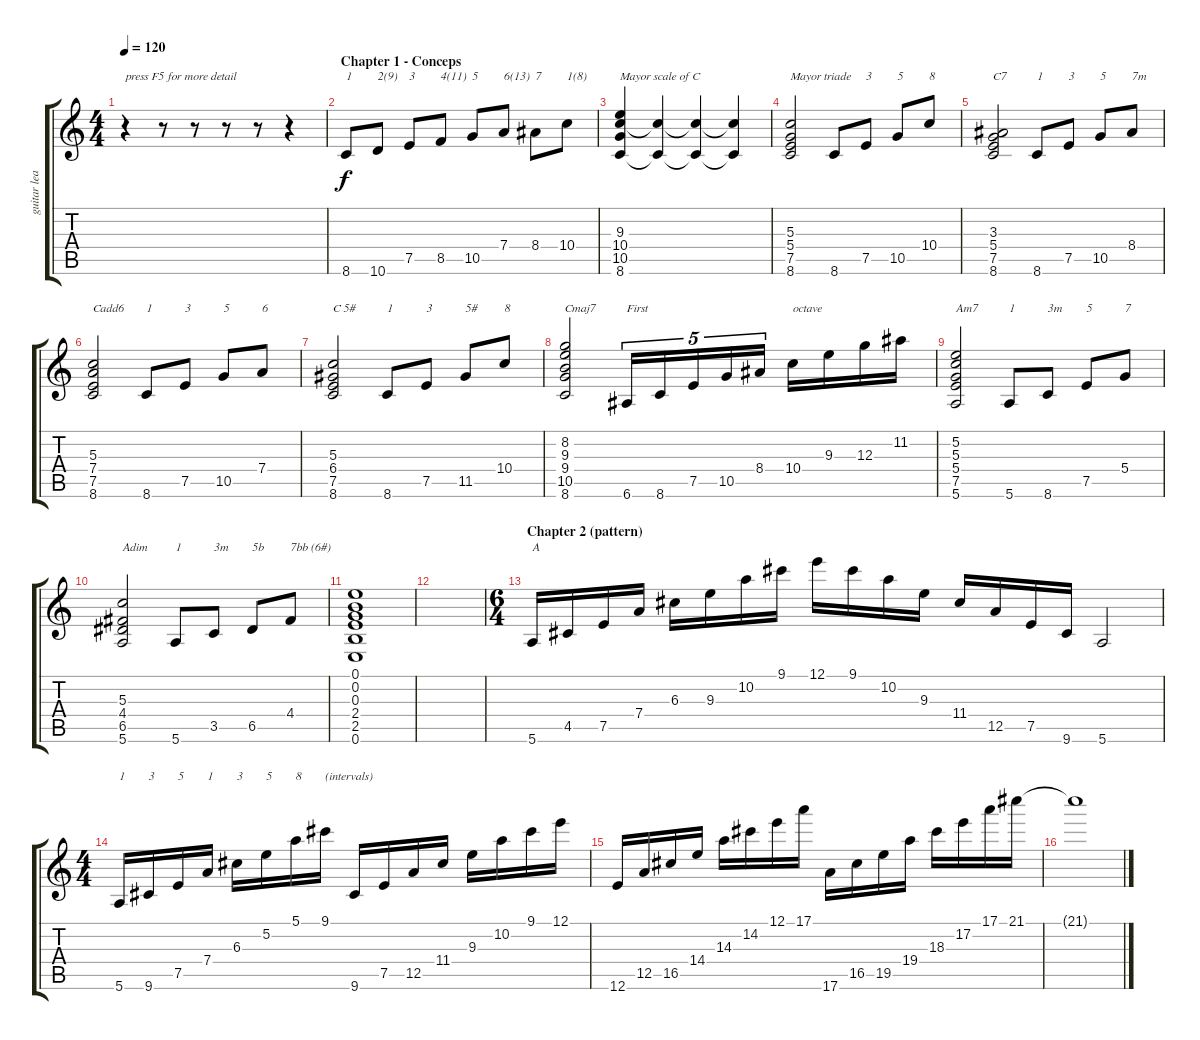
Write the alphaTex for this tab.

\track ("guitar lead" "guitar lea") {instrument acousticguitarsteel}
\staff {score tabs}
\tuning (E4 B3 G3 D3 A2 E2) {hide}
\ts (4 4)
\tempo 120
\clef g2
\ks c
r.4{txt "press F5 for more detail" dy f instrument acousticguitarsteel} r.8 r.8 r.8 r.8 r.4 |
\section ("" "Chapter 1 - Conceps")
8.6.8{txt "1"} 10.6.8{txt "2(9)"} 7.5.8{txt "3"} 8.5.8{txt "4(11)"} 10.5.8{txt "5"} 7.4.8{txt "6(13)"} 8.4.8{txt "7"} 10.4.8{txt "1(8)"} |
(9.3 10.4 10.5 8.6).4{txt "Mayor scale of C"} (10.4{t} 8.6{t}).4 (10.4{t} 8.6{t}).4 (10.4{t} 8.6{t}).4 |
(5.3 5.4 7.5 8.6).2{txt "Mayor triade"} 8.6.8 7.5.8{txt "3"} 10.5.8{txt "5"} 10.4.8{txt "8"} |
(3.3 5.4 7.5 8.6).2{txt "C7"} 8.6.8{txt "1"} 7.5.8{txt "3"} 10.5.8{txt "5"} 8.4.8{txt "7m"} |
(5.3 7.4 7.5 8.6).2{txt "Cadd6"} 8.6.8{txt "1"} 7.5.8{txt "3"} 10.5.8{txt "5"} 7.4.8{txt "6"} |
(5.3 6.4 7.5 8.6).2{txt "C 5#"} 8.6.8{txt "1"} 7.5.8{txt "3"} 11.5.8{txt "5#"} 10.4.8{txt "8"} |
(8.2 9.3 9.4 10.5 8.6).2{txt "Cmaj7"} 6.6.16{tu (5 4) txt "First"} 8.6.16{tu (5 4)} 7.5.16{tu (5 4)} 10.5.16{tu (5 4)} 8.4.16{tu (5 4)} 10.4.16{txt "octave"} 9.3.16 12.3.16 11.2.16 |
(5.2 5.3 5.4 7.5 5.6).2{txt "Am7"} 5.6.8{txt "1"} 8.6.8{txt "3m"} 7.5.8{txt "5"} 5.4.8{txt "7"} |
(5.3 4.4 6.5 5.6).2{txt "Adim"} 5.6.8{txt "1"} 3.5.8{txt "3m"} 6.5.8{txt "5b"} 4.4.8{txt "7bb (6#)"} |
(0.1 0.2 0.3 2.4 2.5 0.6).1 |
|
\ts (6 4)
\section ("" "Chapter 2 (pattern)")
5.6.16{txt "A"} 4.5.16 7.5.16 7.4.16 6.3.16 9.3.16 10.2.16 9.1.16 12.1.16 9.1.16 10.2.16 9.3.16 11.4.16 12.5.16 7.5.16 9.6.16 5.6.2 |
\ts (4 4)
5.6.16{txt "1"} 9.6.16{txt "3"} 7.5.16{txt "5"} 7.4.16{txt "1"} 6.3.16{txt "3"} 5.2.16{txt "5"} 5.1.16{txt "8"} 9.1.16{txt "(intervals)"} 9.6.16 7.5.16 12.5.16 11.4.16 9.3.16 10.2.16 9.1.16 12.1.16 |
12.6.16 12.5.16 16.5.16 14.4.16 14.3.16 14.2.16 12.1.16 17.1.16 17.6.16 16.5.16 19.5.16 19.4.16 18.3.16 17.2.16 17.1.16 21.1.16 |
21.1{t}.1
